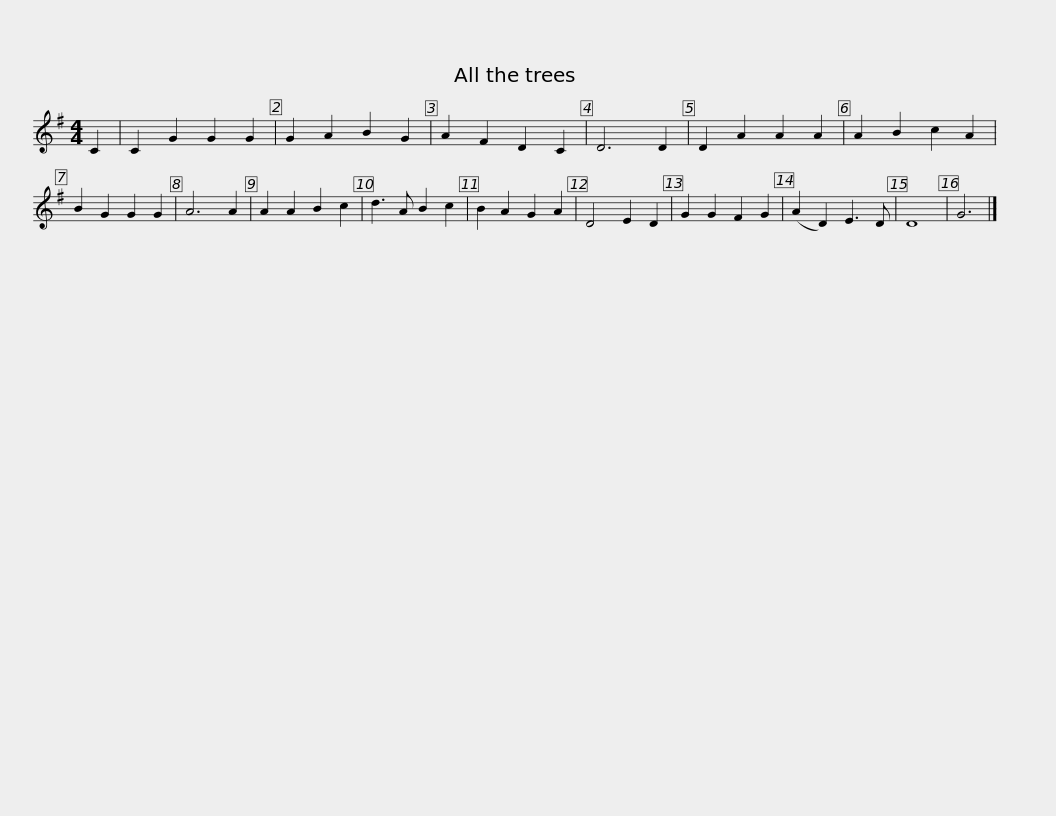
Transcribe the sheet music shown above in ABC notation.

X:1
L:1/8
M:4/4
I:linebreak $
K:G
V:1 treble
V:1
 C2 | C2 G2 G2 G2 | G2 A2 B2 G2 | A2 F2 D2 C2 | D6 D2 | %5
 D2 A2 A2 A2 | A2 B2 c2 A2 | B2 G2 G2 G2 | A6 A2 | A2 A2 B2 c2 | %10
 d3 A B2 c2 |$ B2 A2 G2 A2 | D4 E2 D2 | G2 G2 F2 G2 | (A2 D2) E3 D | %15
 D8 | G6 |] %17
